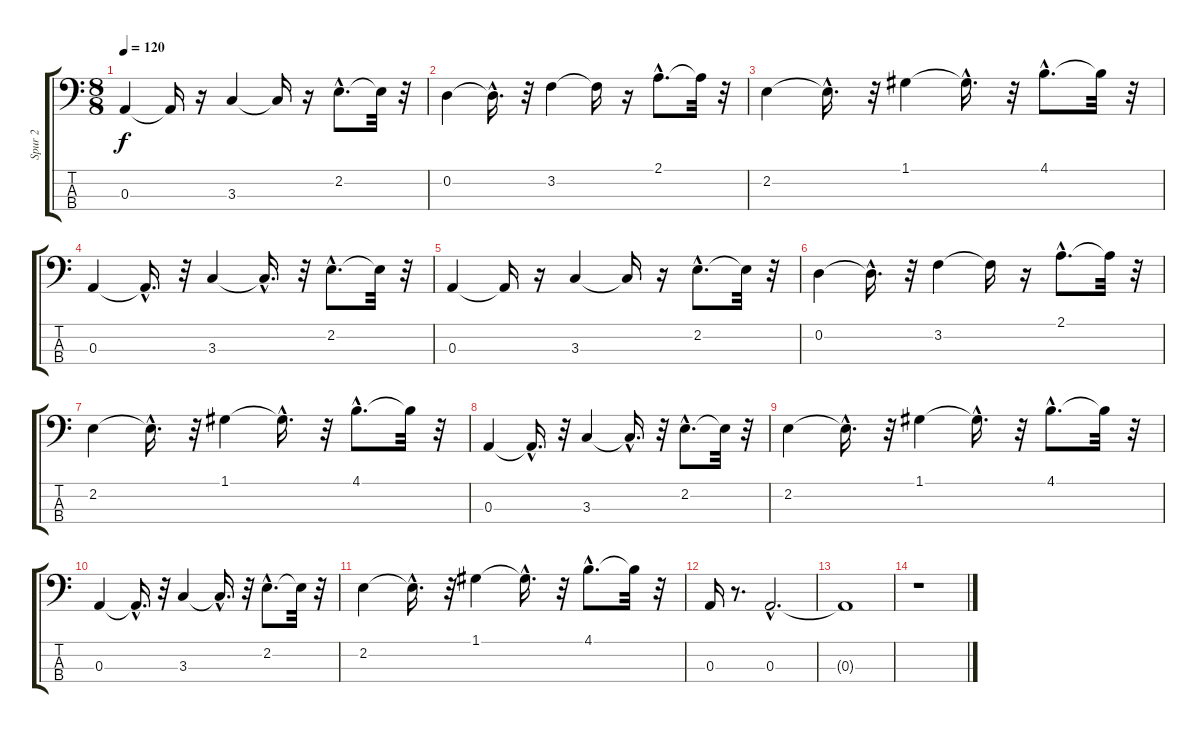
\track ("Spur 2" "Spur 2") {instrument acousticguitarnylon}
\staff {score tabs}
\tuning (G2 D2 A1 E1) {hide}
\ts (8 8)
\tempo 120
\clef f4
\ks c
0.3.4{dy f} 0.3{t}.16 r.16 3.3.4 3.3{t}.16 r.16 2.2{hac}.8{d} 2.2{t}.32 r.32 |
0.2.4 0.2{hac t}.16{d} r.32 3.2.4 3.2{t}.16 r.16 2.1{hac}.8{d} 2.1{t}.32 r.32 |
2.2.4 2.2{hac t}.16{d} r.32 1.1.4 1.1{hac t}.16{d} r.32 4.1{hac}.8{d} 4.1{t}.32 r.32 |
0.3.4 0.3{hac t}.16{d} r.32 3.3.4 3.3{hac t}.16{d} r.32 2.2{hac}.8{d} 2.2{t}.32 r.32 |
0.3.4 0.3{t}.16 r.16 3.3.4 3.3{t}.16 r.16 2.2{hac}.8{d} 2.2{t}.32 r.32 |
0.2.4 0.2{hac t}.16{d} r.32 3.2.4 3.2{t}.16 r.16 2.1{hac}.8{d} 2.1{t}.32 r.32 |
2.2.4 2.2{hac t}.16{d} r.32 1.1.4 1.1{hac t}.16{d} r.32 4.1{hac}.8{d} 4.1{t}.32 r.32 |
0.3.4 0.3{hac t}.16{d} r.32 3.3.4 3.3{hac t}.16{d} r.32 2.2{hac}.8{d} 2.2{t}.32 r.32 |
2.2.4 2.2{hac t}.16{d} r.32 1.1.4 1.1{hac t}.16{d} r.32 4.1{hac}.8{d} 4.1{t}.32 r.32 |
0.3.4 0.3{hac t}.16{d} r.32 3.3.4 3.3{hac t}.16{d} r.32 2.2{hac}.8{d} 2.2{t}.32 r.32 |
2.2.4 2.2{hac t}.16{d} r.32 1.1.4 1.1{hac t}.16{d} r.32 4.1{hac}.8{d} 4.1{t}.32 r.32 |
0.3.16{volume 16} r.8{d} 0.3{hac}.2{d volume 14} |
0.3{t}.1 |
r.1
